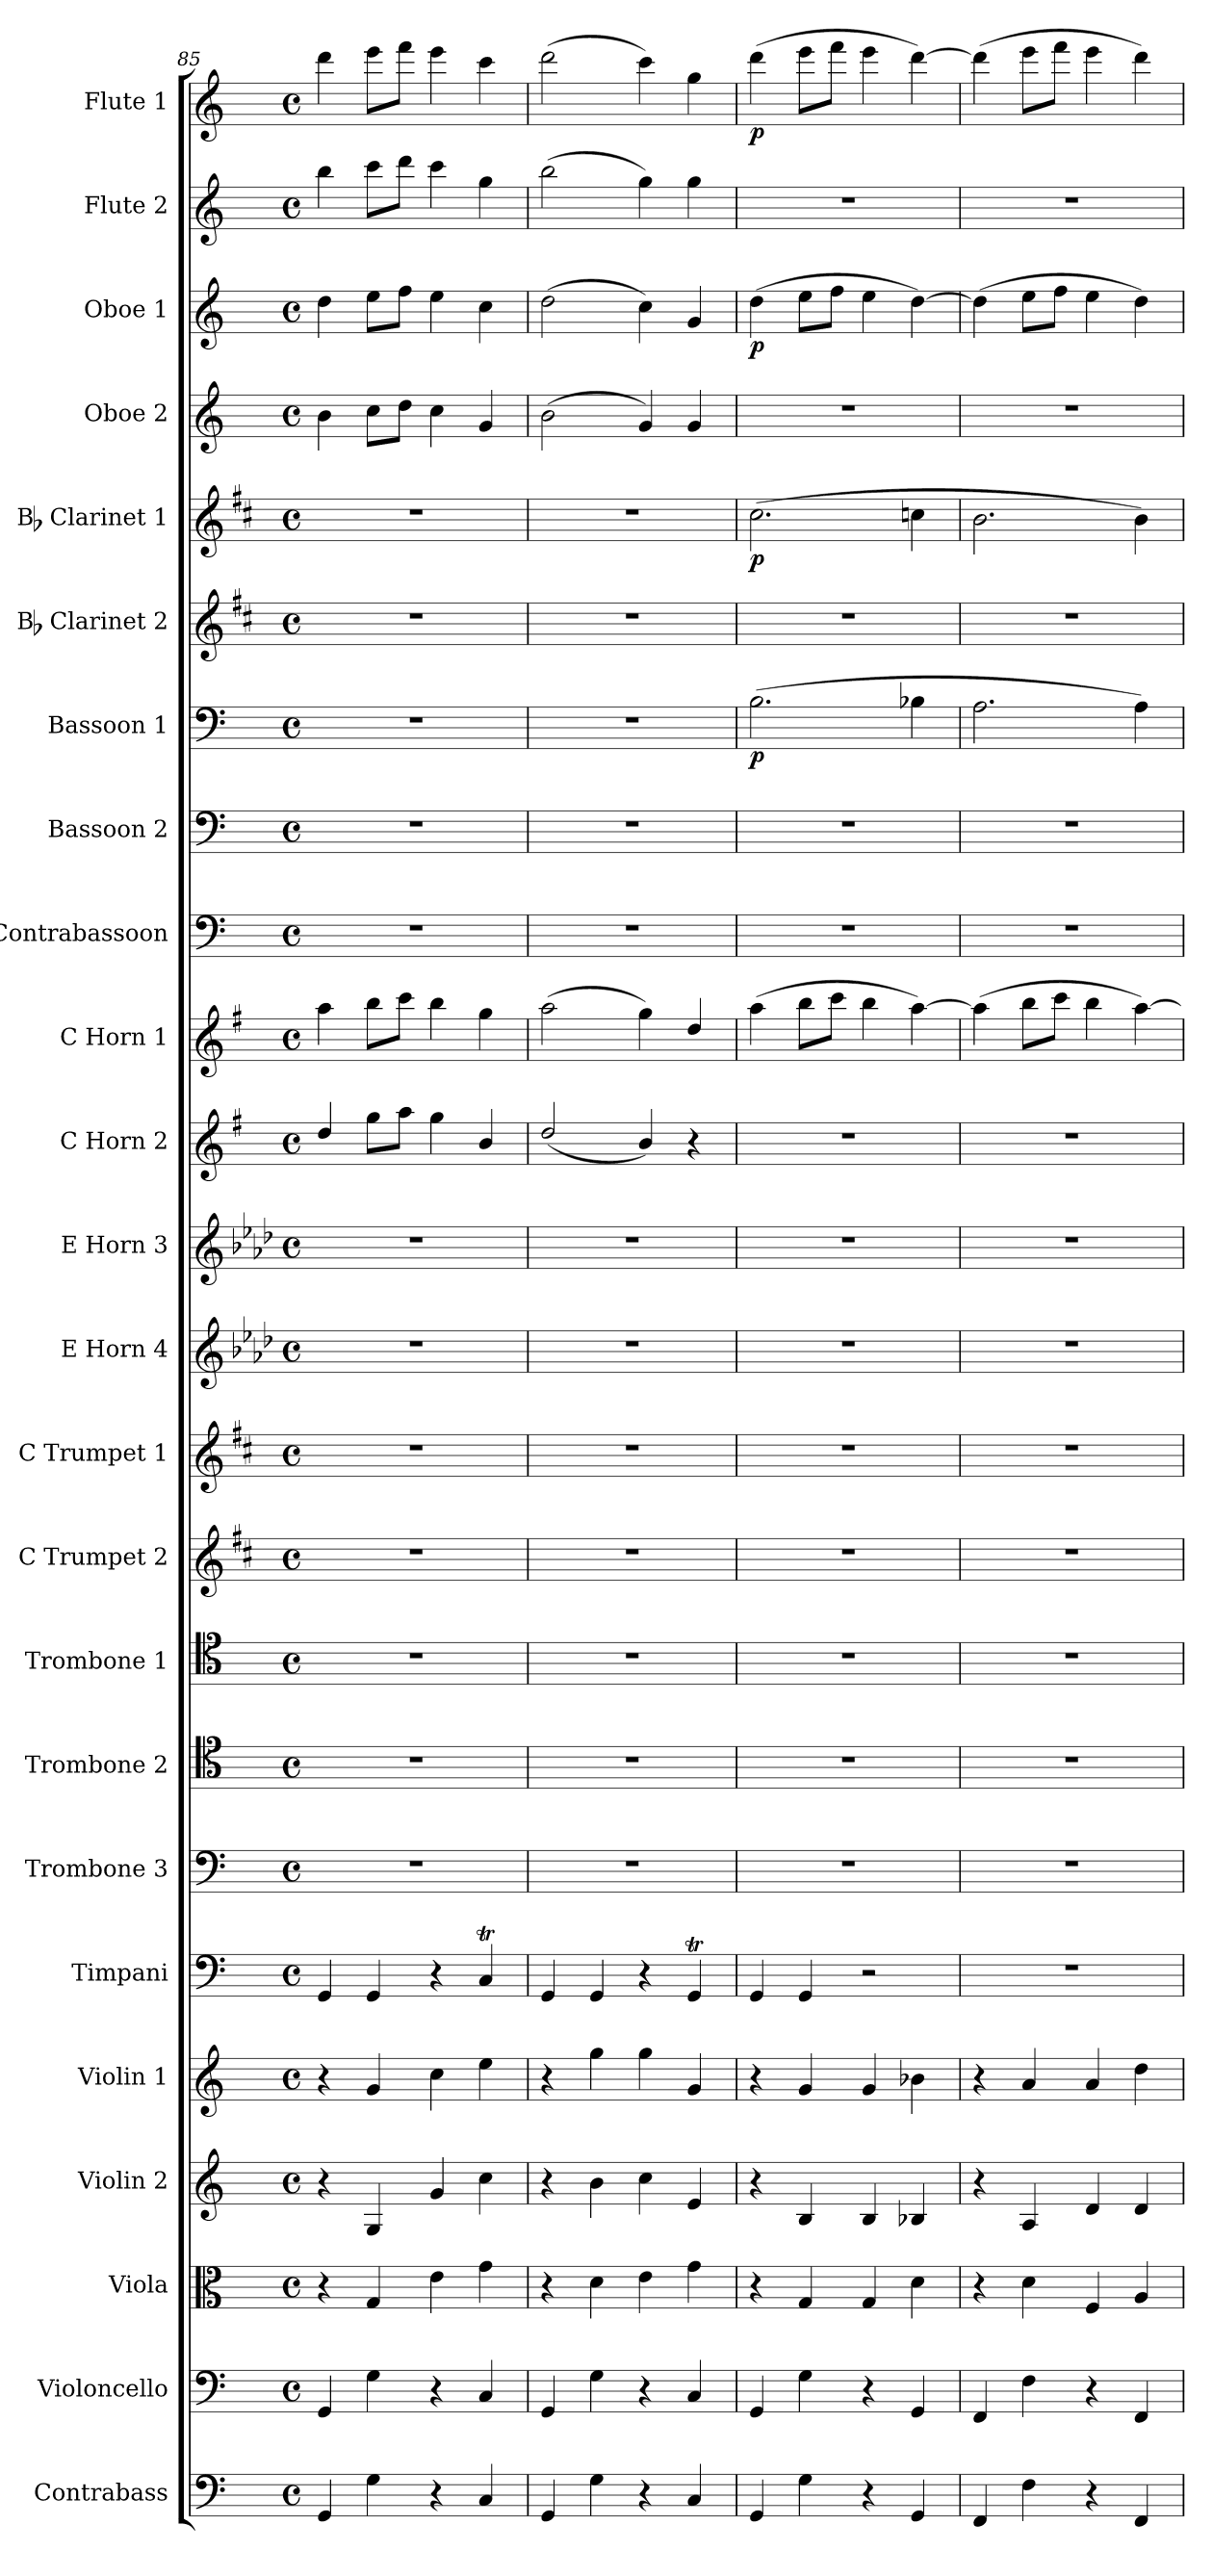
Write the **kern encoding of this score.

**kern	**kern	**kern	**kern	**kern	**kern	**kern	**kern	**kern	**kern	**kern	**kern	**kern	**kern	**kern	**kern	**kern	**kern	**dynam	**kern	**kern	**dynam	**kern	**kern	**dynam	**kern	**kern	**dynam
*part24	*part23	*part22	*part21	*part20	*part19	*part18	*part17	*part16	*part15	*part14	*part13	*part12	*part11	*part10	*part9	*part8	*part7	*part7	*part6	*part5	*part5	*part4	*part3	*part3	*part2	*part1	*part1
*staff24	*staff23	*staff22	*staff21	*staff20	*staff19	*staff18	*staff17	*staff16	*staff15	*staff14	*staff13	*staff12	*staff11	*staff10	*staff9	*staff8	*staff7	*staff7	*staff6	*staff5	*staff5	*staff4	*staff3	*staff3	*staff2	*staff1	*staff1
*I"Contrabass	*I"Violoncello	*I"Viola	*I"Violin 2	*I"Violin 1	*I"Timpani	*I"Trombone 3	*I"Trombone 2	*I"Trombone 1	*I"C Trumpet 2	*I"C Trumpet 1	*I"E Horn 4	*I"E Horn 3	*I"C Horn 2	*I"C Horn 1	*I"Contrabassoon	*I"Bassoon 2	*I"Bassoon 1	*	*I"Bb Clarinet 2	*I"Bb Clarinet 1	*	*I"Oboe 2	*I"Oboe 1	*	*I"Flute 2	*I"Flute 1	*
*I'Cb	*I'Vc	*I'Vla	*I'Vln 2	*I'Vln 1	*I'Timp	*I'Trb 3	*I'Trb 2	*I'Trb 1	*I'Tpt 2	*I'Tpt 1	*I'Hn 4	*I'Hn 3	*I'Hn 2	*I'Hn 1	*I'C Bsn	*I'Bsn 2	*I'Bsn 1	*	*I'Cl 2	*I'Cl 1	*	*I'Ob 2	*I'Ob 1	*	*I'Fl 2	*I'Fl 1	*
*clefF4	*clefF4	*clefC3	*clefG2	*clefG2	*clefF4	*clefF4	*clefC4	*clefC4	*clefG2	*clefG2	*clefG2	*clefG2	*clefG2	*clefG2	*clefF4	*clefF4	*clefF4	*	*clefG2	*clefG2	*	*clefG2	*clefG2	*	*clefG2	*clefG2	*
*ITrd7c12	*	*	*	*	*	*	*	*	*ITrd1c2	*ITrd1c2	*ITrd5c8	*ITrd5c8	*ITrd4c7	*ITrd4c7	*ITrd7c12	*	*	*	*ITrd1c2	*ITrd1c2	*	*	*	*	*	*	*
*k[]	*k[]	*k[]	*k[]	*k[]	*k[]	*k[]	*k[]	*k[]	*k[]	*k[]	*k[]	*k[]	*k[]	*k[]	*k[]	*k[]	*k[]	*	*k[]	*k[]	*	*k[]	*k[]	*	*k[]	*k[]	*
*M4/4	*M4/4	*M4/4	*M4/4	*M4/4	*M4/4	*M4/4	*M4/4	*M4/4	*M4/4	*M4/4	*M4/4	*M4/4	*M4/4	*M4/4	*M4/4	*M4/4	*M4/4	*	*M4/4	*M4/4	*	*M4/4	*M4/4	*	*M4/4	*M4/4	*
*met(c)	*met(c)	*met(c)	*met(c)	*met(c)	*met(c)	*met(c)	*met(c)	*met(c)	*met(c)	*met(c)	*met(c)	*met(c)	*met(c)	*met(c)	*met(c)	*met(c)	*met(c)	*	*met(c)	*met(c)	*	*met(c)	*met(c)	*	*met(c)	*met(c)	*
=85	=85	=85	=85	=85	=85	=85	=85	=85	=85	=85	=85	=85	=85	=85	=85	=85	=85	=85	=85	=85	=85	=85	=85	=85	=85	=85	=85
4GGG/	4GG/	4r	4r	4r	4GG/	1r	1r	1r	1r	1r	1r	1r	4g/	4dd\	1r	1r	1r	.	1r	1r	.	4b\	4dd\	.	4bb\	4ddd\	.
4GG\	4G\	4G/	4G/	4g/	4GG/	.	.	.	.	.	.	.	8cc\L	8ee\L	.	.	.	.	.	.	.	8cc\L	8ee\L	.	8ccc\L	8eee\L	.
.	.	.	.	.	.	.	.	.	.	.	.	.	8dd\J	8ff\J	.	.	.	.	.	.	.	8dd\J	8ff\J	.	8ddd\J	8fff\J	.
4r	4r	4e\	4g/	4cc\	4r	.	.	.	.	.	.	.	4cc\	4ee\	.	.	.	.	.	.	.	4cc\	4ee\	.	4ccc\	4eee\	.
4CC/	4C/	4g\	4cc\	4ee\	4CT/	.	.	.	.	.	.	.	4e/	4cc\	.	.	.	.	.	.	.	4g/	4cc\	.	4gg\	4ccc\	.
=86	=86	=86	=86	=86	=86	=86	=86	=86	=86	=86	=86	=86	=86	=86	=86	=86	=86	=86	=86	=86	=86	=86	=86	=86	=86	=86	=86
4GGG/	4GG/	4r	4r	4r	4GG/	1r	1r	1r	1r	1r	1r	1r	(2g/	(2dd\	1r	1r	1r	.	1r	1r	.	(2b\	(2dd\	.	(2bb\	(2ddd\	.
4GG\	4G\	4d\	4b\	4gg\	4GG/	.	.	.	.	.	.	.	.	.	.	.	.	.	.	.	.	.	.	.	.	.	.
4r	4r	4e\	4cc\	4gg\	4r	.	.	.	.	.	.	.	4e/)	4cc\)	.	.	.	.	.	.	.	4g/)	4cc\)	.	4gg\)	4ccc\)	.
4CC/	4C/	4g\	4e/	4g/	4GGT/	.	.	.	.	.	.	.	4r	4g/	.	.	.	.	.	.	.	4g/	4g/	.	4gg\	4gg\	.
!!LO:PB:g=z
=87	=87	=87	=87	=87	=87	=87	=87	=87	=87	=87	=87	=87	=87	=87	=87	=87	=87	=87	=87	=87	=87	=87	=87	=87	=87	=87	=87
!	!	!	!	!	!	!	!	!	!	!	!	!	!	!	!	!	!	!LO:DY:b	!	!	!LO:DY:b	!	!	!LO:DY:b	!	!	!LO:DY:b
4GGG/	4GG/	4r	4r	4r	4GG/	1r	1r	1r	1r	1r	1r	1r	1r	(4dd\	1r	1r	(2.B\	p	1r	(2.b\	p	1r	(4dd\	p	1r	(4ddd\	p
4GG\	4G\	4G/	4B/	4g/	4GG/	.	.	.	.	.	.	.	.	8ee\L	.	.	.	.	.	.	.	.	8ee\L	.	.	8eee\L	.
.	.	.	.	.	.	.	.	.	.	.	.	.	.	8ff\J	.	.	.	.	.	.	.	.	8ff\J	.	.	8fff\J	.
4r	4r	4G/	4B/	4g/	2r	.	.	.	.	.	.	.	.	4ee\	.	.	.	.	.	.	.	.	4ee\	.	.	4eee\	.
4GGG/	4GG/	4d\	4B-X/	4b-X\	.	.	.	.	.	.	.	.	.	[4dd\)	.	.	4B-X\	.	.	4b-X\	.	.	[4dd\)	.	.	[4ddd\)	.
=88	=88	=88	=88	=88	=88	=88	=88	=88	=88	=88	=88	=88	=88	=88	=88	=88	=88	=88	=88	=88	=88	=88	=88	=88	=88	=88	=88
4FFF/	4FF/	4r	4r	4r	1r	1r	1r	1r	1r	1r	1r	1r	1r	(4dd\]	1r	1r	2.A\	.	1r	2.a\	.	1r	(4dd\]	.	1r	(4ddd\]	.
4FF\	4F\	4d\	4A/	4a/	.	.	.	.	.	.	.	.	.	8ee\L	.	.	.	.	.	.	.	.	8ee\L	.	.	8eee\L	.
.	.	.	.	.	.	.	.	.	.	.	.	.	.	8ff\J	.	.	.	.	.	.	.	.	8ff\J	.	.	8fff\J	.
4r	4r	4F/	4d/	4a/	.	.	.	.	.	.	.	.	.	4ee\	.	.	.	.	.	.	.	.	4ee\	.	.	4eee\	.
4FFF/	4FF/	4A/	4d/	4dd\	.	.	.	.	.	.	.	.	.	[4dd\)	.	.	4A\)	.	.	4a\)	.	.	4dd\)	.	.	4ddd\)	.
=	=	=	=	=	=	=	=	=	=	=	=	=	=	=	=	=	=	=	=	=	=	=	=	=	=	=	=
*-	*-	*-	*-	*-	*-	*-	*-	*-	*-	*-	*-	*-	*-	*-	*-	*-	*-	*-	*-	*-	*-	*-	*-	*-	*-	*-	*-
